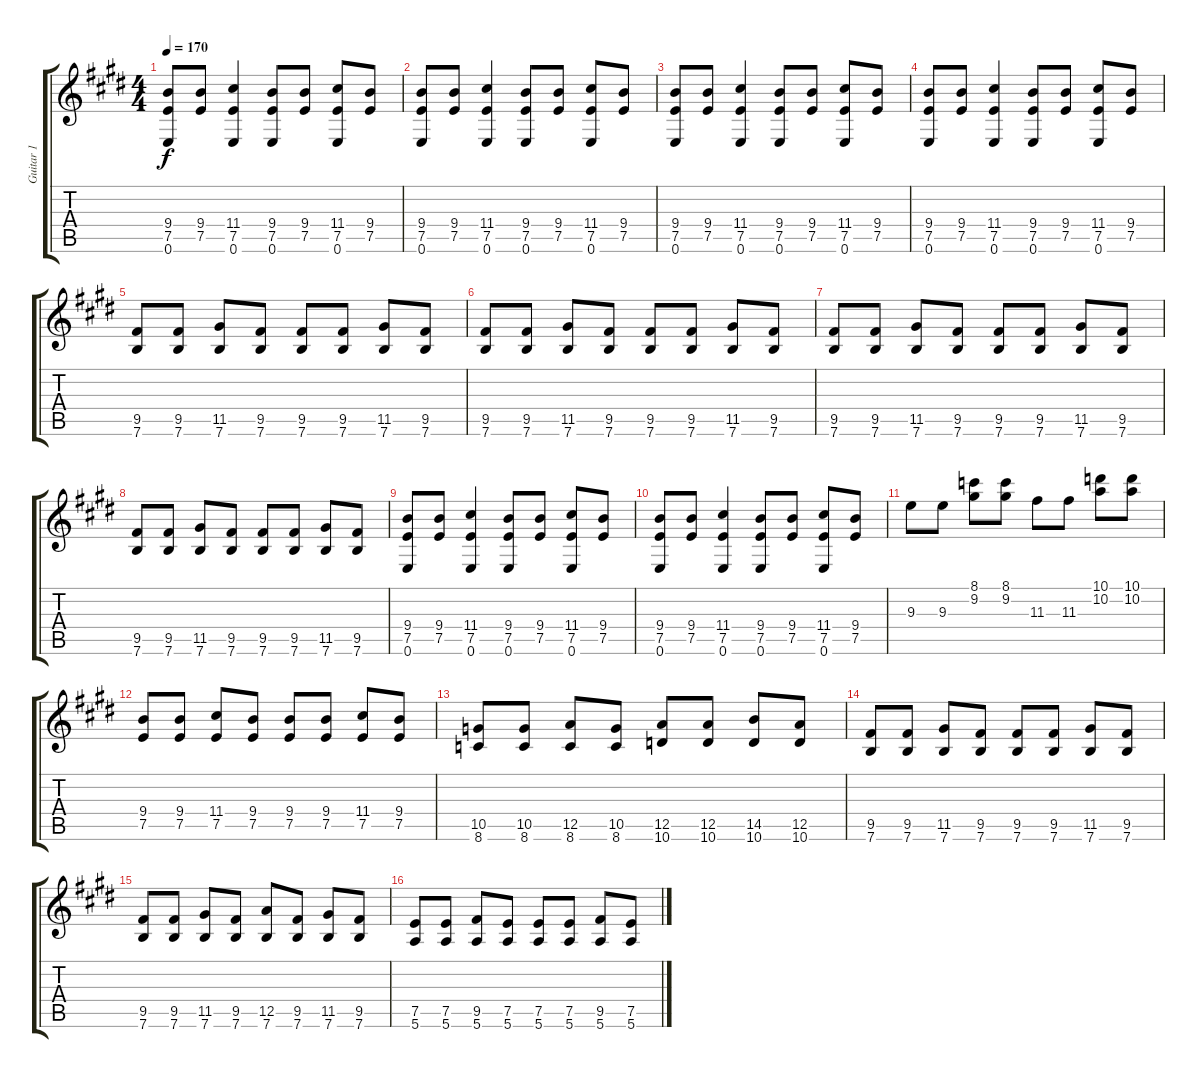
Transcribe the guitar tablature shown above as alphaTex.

\track ("Guitar 1" "Guitar 1") {instrument distortionguitar}
\staff {score tabs}
\tuning (E4 B3 G3 D3 A2 E2) {hide}
\ts (4 4)
\tempo 170
\clef g2
\ks e
(9.4 7.5 0.6).8{dy f} (9.4 7.5).8 (11.4 7.5 0.6).4 (9.4 7.5 0.6).8 (9.4 7.5).8 (11.4 7.5 0.6).8 (9.4 7.5).8 |
(9.4 7.5 0.6).8 (9.4 7.5).8 (11.4 7.5 0.6).4 (9.4 7.5 0.6).8 (9.4 7.5).8 (11.4 7.5 0.6).8 (9.4 7.5).8 |
(9.4 7.5 0.6).8 (9.4 7.5).8 (11.4 7.5 0.6).4 (9.4 7.5 0.6).8 (9.4 7.5).8 (11.4 7.5 0.6).8 (9.4 7.5).8 |
(9.4 7.5 0.6).8 (9.4 7.5).8 (11.4 7.5 0.6).4 (9.4 7.5 0.6).8 (9.4 7.5).8 (11.4 7.5 0.6).8 (9.4 7.5).8 |
(9.5 7.6).8 (9.5 7.6).8 (11.5 7.6).8 (9.5 7.6).8 (9.5 7.6).8 (9.5 7.6).8 (11.5 7.6).8 (9.5 7.6).8 |
(9.5 7.6).8 (9.5 7.6).8 (11.5 7.6).8 (9.5 7.6).8 (9.5 7.6).8 (9.5 7.6).8 (11.5 7.6).8 (9.5 7.6).8 |
(9.5 7.6).8 (9.5 7.6).8 (11.5 7.6).8 (9.5 7.6).8 (9.5 7.6).8 (9.5 7.6).8 (11.5 7.6).8 (9.5 7.6).8 |
(9.5 7.6).8 (9.5 7.6).8 (11.5 7.6).8 (9.5 7.6).8 (9.5 7.6).8 (9.5 7.6).8 (11.5 7.6).8 (9.5 7.6).8 |
(9.4 7.5 0.6).8 (9.4 7.5).8 (11.4 7.5 0.6).4 (9.4 7.5 0.6).8 (9.4 7.5).8 (11.4 7.5 0.6).8 (9.4 7.5).8 |
(9.4 7.5 0.6).8 (9.4 7.5).8 (11.4 7.5 0.6).4 (9.4 7.5 0.6).8 (9.4 7.5).8 (11.4 7.5 0.6).8 (9.4 7.5).8 |
9.3.8 9.3.8 (8.1 9.2).8 (8.1 9.2).8 11.3.8 11.3.8 (10.1 10.2).8 (10.1 10.2).8 |
(9.4 7.5).8 (9.4 7.5).8 (11.4 7.5).8 (9.4 7.5).8 (9.4 7.5).8 (9.4 7.5).8 (11.4 7.5).8 (9.4 7.5).8 |
(10.5 8.6).8 (10.5 8.6).8 (12.5 8.6).8 (10.5 8.6).8 (12.5 10.6).8 (12.5 10.6).8 (14.5 10.6).8 (12.5 10.6).8 |
(9.5 7.6).8 (9.5 7.6).8 (11.5 7.6).8 (9.5 7.6).8 (9.5 7.6).8 (9.5 7.6).8 (11.5 7.6).8 (9.5 7.6).8 |
(9.5 7.6).8 (9.5 7.6).8 (11.5 7.6).8 (9.5 7.6).8 (12.5 7.6).8 (9.5 7.6).8 (11.5 7.6).8 (9.5 7.6).8 |
(7.5 5.6).8 (7.5 5.6).8 (9.5 5.6).8 (7.5 5.6).8 (7.5 5.6).8 (7.5 5.6).8 (9.5 5.6).8 (7.5 5.6).8
